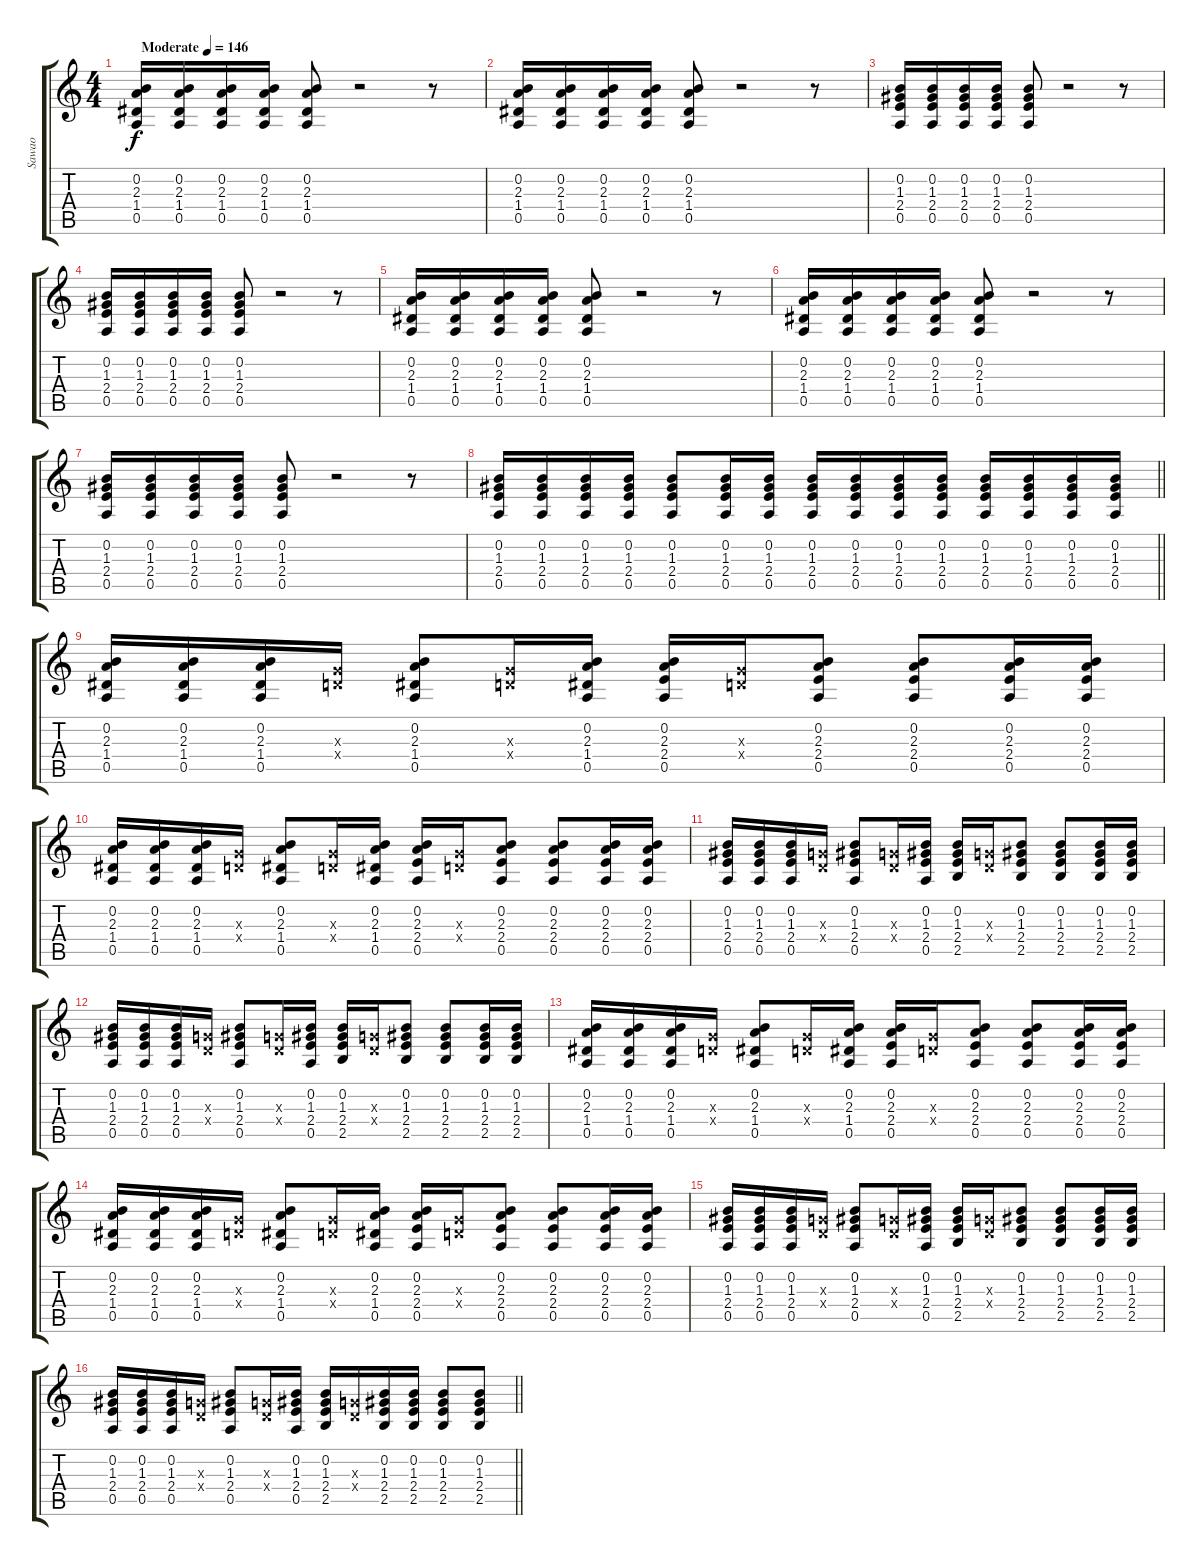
\track ("Sawao" "Sawao") {instrument distortionguitar}
\staff {score tabs}
\tuning (E4 B3 G3 D3 A2 E2) {hide}
\ts (4 4)
\tempo (146 "Moderate")
\clef g2
\ks c
(0.2 2.3 1.4 0.5).16{dy f instrument overdrivenguitar} (0.2 2.3 1.4 0.5).16 (0.2 2.3 1.4 0.5).16 (0.2 2.3 1.4 0.5).16 (0.2 2.3 1.4 0.5).8 r.2 r.8 |
(0.2 2.3 1.4 0.5).16 (0.2 2.3 1.4 0.5).16 (0.2 2.3 1.4 0.5).16 (0.2 2.3 1.4 0.5).16 (0.2 2.3 1.4 0.5).8 r.2 r.8 |
(0.2 1.3 2.4 0.5).16 (0.2 1.3 2.4 0.5).16 (0.2 1.3 2.4 0.5).16 (0.2 1.3 2.4 0.5).16 (0.2 1.3 2.4 0.5).8 r.2 r.8 |
(0.2 1.3 2.4 0.5).16 (0.2 1.3 2.4 0.5).16 (0.2 1.3 2.4 0.5).16 (0.2 1.3 2.4 0.5).16 (0.2 1.3 2.4 0.5).8 r.2 r.8 |
(0.2 2.3 1.4 0.5).16 (0.2 2.3 1.4 0.5).16 (0.2 2.3 1.4 0.5).16 (0.2 2.3 1.4 0.5).16 (0.2 2.3 1.4 0.5).8 r.2 r.8 |
(0.2 2.3 1.4 0.5).16 (0.2 2.3 1.4 0.5).16 (0.2 2.3 1.4 0.5).16 (0.2 2.3 1.4 0.5).16 (0.2 2.3 1.4 0.5).8 r.2 r.8 |
(0.2 1.3 2.4 0.5).16 (0.2 1.3 2.4 0.5).16 (0.2 1.3 2.4 0.5).16 (0.2 1.3 2.4 0.5).16 (0.2 1.3 2.4 0.5).8 r.2 r.8 |
\barLineRight lightlight
(0.2 1.3 2.4 0.5).16 (0.2 1.3 2.4 0.5).16 (0.2 1.3 2.4 0.5).16 (0.2 1.3 2.4 0.5).16 (0.2 1.3 2.4 0.5).8 (0.2 1.3 2.4 0.5).16{volume 0} (0.2 1.3 2.4 0.5).16{volume 13} (0.2 1.3 2.4 0.5).16 (0.2 1.3 2.4 0.5).16 (0.2 1.3 2.4 0.5).16 (0.2 1.3 2.4 0.5).16 (0.2 1.3 2.4 0.5).16 (0.2 1.3 2.4 0.5).16 (0.2 1.3 2.4 0.5).16 (0.2 1.3 2.4 0.5).16 |
(0.2 2.3 1.4 0.5).16{volume 12} (0.2 2.3 1.4 0.5).16 (0.2 2.3 1.4 0.5).16 (0.3{x} 0.4{x}).16 (0.2 2.3 1.4 0.5).8 (0.3{x} 0.4{x}).16 (0.2 2.3 1.4 0.5).16 (0.2 2.3 2.4 0.5).16 (0.3{x} 0.4{x}).16 (0.2 2.3 2.4 0.5).8 (0.2 2.3 2.4 0.5).8 (0.2 2.3 2.4 0.5).16 (0.2 2.3 2.4 0.5).16 |
(0.2 2.3 1.4 0.5).16 (0.2 2.3 1.4 0.5).16 (0.2 2.3 1.4 0.5).16 (0.3{x} 0.4{x}).16 (0.2 2.3 1.4 0.5).8 (0.3{x} 0.4{x}).16 (0.2 2.3 1.4 0.5).16 (0.2 2.3 2.4 0.5).16 (0.3{x} 0.4{x}).16 (0.2 2.3 2.4 0.5).8 (0.2 2.3 2.4 0.5).8 (0.2 2.3 2.4 0.5).16 (0.2 2.3 2.4 0.5).16 |
(0.2 1.3 2.4 0.5).16 (0.2 1.3 2.4 0.5).16 (0.2 1.3 2.4 0.5).16 (0.3{x} 0.4{x}).16 (0.2 1.3 2.4 0.5).8 (0.3{x} 0.4{x}).16 (0.2 1.3 2.4 0.5).16 (0.2 1.3 2.4 2.5).16 (0.3{x} 0.4{x}).16 (0.2 1.3 2.4 2.5).8 (0.2 1.3 2.4 2.5).8 (0.2 1.3 2.4 2.5).16 (0.2 1.3 2.4 2.5).16 |
(0.2 1.3 2.4 0.5).16 (0.2 1.3 2.4 0.5).16 (0.2 1.3 2.4 0.5).16 (0.3{x} 0.4{x}).16 (0.2 1.3 2.4 0.5).8 (0.3{x} 0.4{x}).16 (0.2 1.3 2.4 0.5).16 (0.2 1.3 2.4 2.5).16 (0.3{x} 0.4{x}).16 (0.2 1.3 2.4 2.5).8 (0.2 1.3 2.4 2.5).8 (0.2 1.3 2.4 2.5).16 (0.2 1.3 2.4 2.5).16 |
(0.2 2.3 1.4 0.5).16 (0.2 2.3 1.4 0.5).16 (0.2 2.3 1.4 0.5).16 (0.3{x} 0.4{x}).16 (0.2 2.3 1.4 0.5).8 (0.3{x} 0.4{x}).16 (0.2 2.3 1.4 0.5).16 (0.2 2.3 2.4 0.5).16 (0.3{x} 0.4{x}).16 (0.2 2.3 2.4 0.5).8 (0.2 2.3 2.4 0.5).8 (0.2 2.3 2.4 0.5).16 (0.2 2.3 2.4 0.5).16 |
(0.2 2.3 1.4 0.5).16 (0.2 2.3 1.4 0.5).16 (0.2 2.3 1.4 0.5).16 (0.3{x} 0.4{x}).16 (0.2 2.3 1.4 0.5).8 (0.3{x} 0.4{x}).16 (0.2 2.3 1.4 0.5).16 (0.2 2.3 2.4 0.5).16 (0.3{x} 0.4{x}).16 (0.2 2.3 2.4 0.5).8 (0.2 2.3 2.4 0.5).8 (0.2 2.3 2.4 0.5).16 (0.2 2.3 2.4 0.5).16 |
(0.2 1.3 2.4 0.5).16 (0.2 1.3 2.4 0.5).16 (0.2 1.3 2.4 0.5).16 (0.3{x} 0.4{x}).16 (0.2 1.3 2.4 0.5).8 (0.3{x} 0.4{x}).16 (0.2 1.3 2.4 0.5).16 (0.2 1.3 2.4 2.5).16 (0.3{x} 0.4{x}).16 (0.2 1.3 2.4 2.5).8 (0.2 1.3 2.4 2.5).8 (0.2 1.3 2.4 2.5).16 (0.2 1.3 2.4 2.5).16 |
\barLineRight lightlight
(0.2 1.3 2.4 0.5).16 (0.2 1.3 2.4 0.5).16 (0.2 1.3 2.4 0.5).16 (0.3{x} 0.4{x}).16 (0.2 1.3 2.4 0.5).8 (0.3{x} 0.4{x}).16 (0.2 1.3 2.4 0.5).16 (0.2 1.3 2.4 2.5).16 (0.3{x} 0.4{x}).16 (0.2 1.3 2.4 2.5).16 (0.2 1.3 2.4 2.5).16 (0.2 1.3 2.4 2.5).8 (0.2 1.3 2.4 2.5).8
